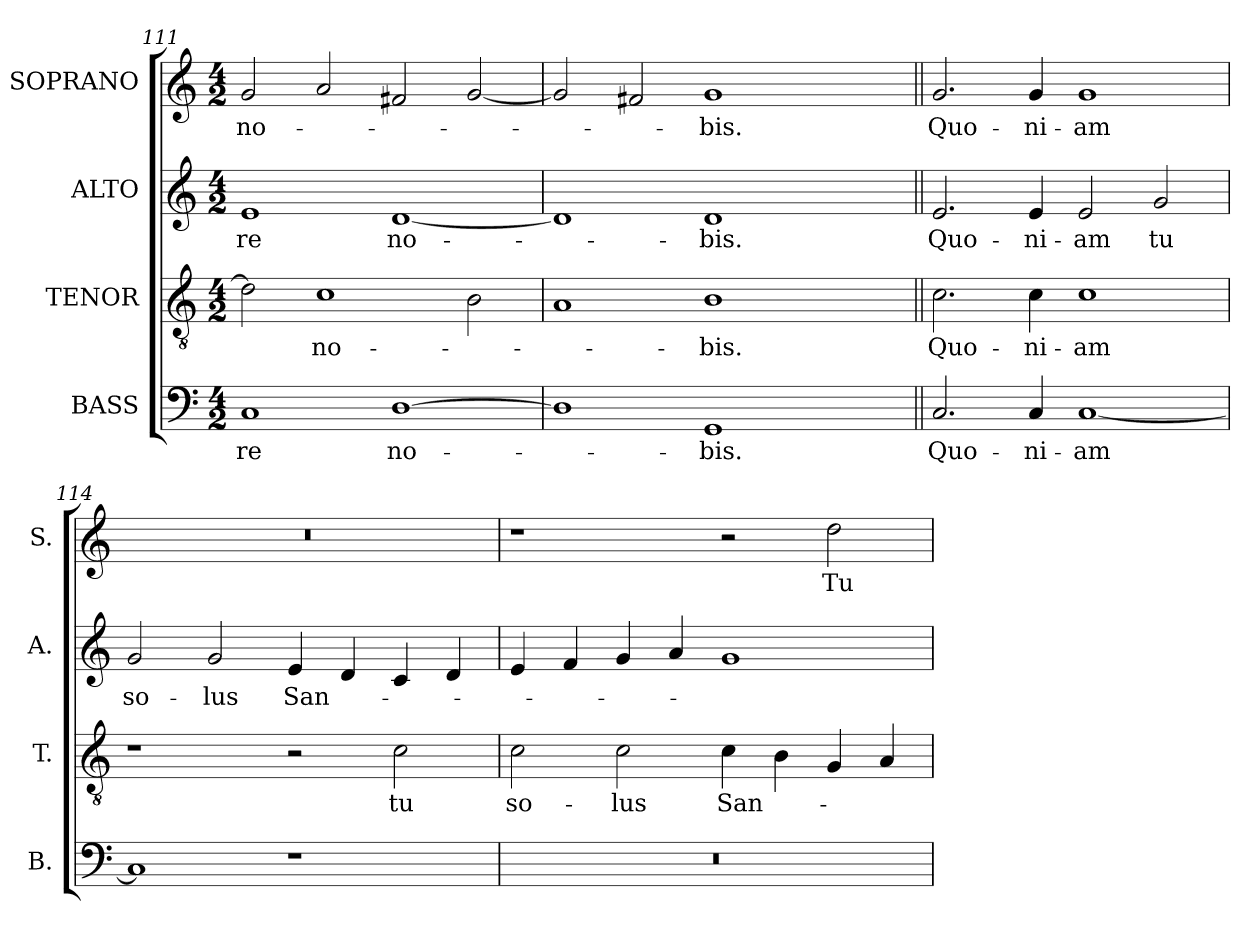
**kern	**text	**kern	**text	**kern	**text	**kern	**text
*part4	*part4	*part3	*part3	*part2	*part2	*part1	*part1
*staff4	*staff4	*staff3	*staff3	*staff2	*staff2	*staff1	*staff1
*I"BASS	*	*I"TENOR	*	*I"ALTO	*	*I"SOPRANO	*
*I'B.	*	*I'T.	*	*I'A.	*	*I'S.	*
*clefF4	*	*clefGv2	*	*clefG2	*	*clefG2	*
*	*	*ITrd7c12	*	*	*	*	*
*k[]	*	*k[]	*	*k[]	*	*k[]	*
*C:	*	*C:	*	*C:	*	*C:	*
*M4/2	*	*M4/2	*	*M4/2	*	*M4/2	*
=111	=111	=111	=111	=111	=111	=111	=111
!	!LO:LY:b:color=#000000	!	!	!	!	!	!
!	!	!	!	!	!LO:LY:b:color=#000000	!	!
!	!	!	!	!	!	!	!LO:LY:b:color=#000000
1Ci	-re	2Di\]	.	1ei	-re	2gi/	no-
!	!	!	!LO:LY:b:color=#000000	!	!	!	!
.	.	1Ci	no-	.	.	2ai/	.
!	!LO:LY:b:color=#000000	!	!	!	!	!	!
!	!	!	!	!	!LO:LY:b:color=#000000	!	!
[1Di	no-	.	.	[1di	no-	2f#Xi/	.
.	.	2BBi\	.	.	.	[2gi/	.
!!LO:LB:g=z
=112	=112	=112	=112	=112	=112	=112	=112
*	*	*	*	*	*	*^	*
1Di]	.	1AAi	.	1di]	.	2gi/]	1ryy	.
.	.	.	.	.	.	2f#Xi/	.	.
!	!LO:LY:b:color=#000000	!	!	!	!	!	!	!
!	!	!	!LO:LY:b:color=#000000	!	!	!	!	!
!	!	!	!	!	!LO:LY:b:color=#000000	!	!	!
!	!	!	!	!	!	!	!	!LO:LY:b:color=#000000
1GGi	-bis.	1BBi	-bis.	1di	-bis.	1gi	2ryy	-bis.
.	.	.	.	.	.	.	4ryy	.
.	.	.	.	.	.	.	8ryy	.
.	.	.	.	.	.	.	16ryy	.
.	.	.	.	.	.	.	32ryy	.
.	.	.	.	.	.	.	64ryy	.
.	.	.	.	.	.	.	128...ryy	.
*	*	*	*	*	*	*MM208	*	*
.	.	.	.	.	.	.	1024ryy	.
*	*	*	*	*	*	*v	*v	*
=113||	=113||	=113||	=113||	=113||	=113||	=113||	=113||
*	*	*	*	*	*	*^	*
!	!LO:LY:b:color=#000000	!	!	!	!	!	!	!
*	*	*	*	*	*	*v	*v	*
*	*	*	*	*	*	*^	*
!	!	!	!LO:LY:b:color=#000000	!	!	!	!	!
*	*	*	*	*	*	*v	*v	*
*	*	*	*	*	*	*^	*
!	!	!	!	!	!LO:LY:b:color=#000000	!	!	!
*	*	*	*	*	*	*v	*v	*
*	*	*	*	*	*	*^	*
!	!	!	!	!	!	!	!	!LO:LY:b:color=#000000
*	*	*	*	*	*	*v	*v	*
2.Ci/	Quo-	2.Ci\	Quo-	2.ei/	Quo-	2.gi/	Quo-
!	!LO:LY:b:color=#000000	!	!	!	!	!	!
!	!	!	!LO:LY:b:color=#000000	!	!	!	!
!	!	!	!	!	!LO:LY:b:color=#000000	!	!
!	!	!	!	!	!	!	!LO:LY:b:color=#000000
4Ci/	-ni-	4Ci\	-ni-	4ei/	-ni-	4gi/	-ni-
!	!LO:LY:b:color=#000000	!	!	!	!	!	!
!	!	!	!LO:LY:b:color=#000000	!	!	!	!
!	!	!	!	!	!LO:LY:b:color=#000000	!	!
!	!	!	!	!	!	!	!LO:LY:b:color=#000000
[1Ci	-am	1Ci	-am	2ei/	-am	1gi	-am
!	!	!	!	!	!LO:LY:b:color=#000000	!	!
.	.	.	.	2gi/	tu	.	.
=114	=114	=114	=114	=114	=114	=114	=114
!	!	!	!	!	!LO:LY:b:color=#000000	!LO:N:vis=1	!
1Ci]	.	1r	.	2gi/	so-	0r	.
!	!	!	!	!	!LO:LY:b:color=#000000	!	!
.	.	.	.	2gi/	-lus	.	.
!	!	!	!	!	!LO:LY:b:color=#000000	!	!
1r	.	2r	.	4ei/	San-	.	.
.	.	.	.	4di/	.	.	.
!	!	!	!LO:LY:b:color=#000000	!	!	!	!
.	.	2Ci\	tu	4ci/	.	.	.
.	.	.	.	4di/	.	.	.
=115	=115	=115	=115	=115	=115	=115	=115
!LO:N:vis=1	!	!	!	!	!	!	!
!	!	!	!LO:LY:b:color=#000000	!	!	!	!
0r	.	2Ci\	so-	4ei/	.	1r	.
.	.	.	.	4fi/	.	.	.
!	!	!	!LO:LY:b:color=#000000	!	!	!	!
.	.	2Ci\	-lus	4gi/	.	.	.
.	.	.	.	4ai/	.	.	.
!	!	!	!LO:LY:b:color=#000000	!	!	!	!
.	.	4Ci\	San-	1gi	.	2r	.
.	.	4BBi\	.	.	.	.	.
!	!	!	!	!	!	!	!LO:LY:b:color=#000000
.	.	4GGi/	.	.	.	2ddi\	Tu
.	.	4AAi/	.	.	.	.	.
=	=	=	=	=	=	=	=
*-	*-	*-	*-	*-	*-	*-	*-
